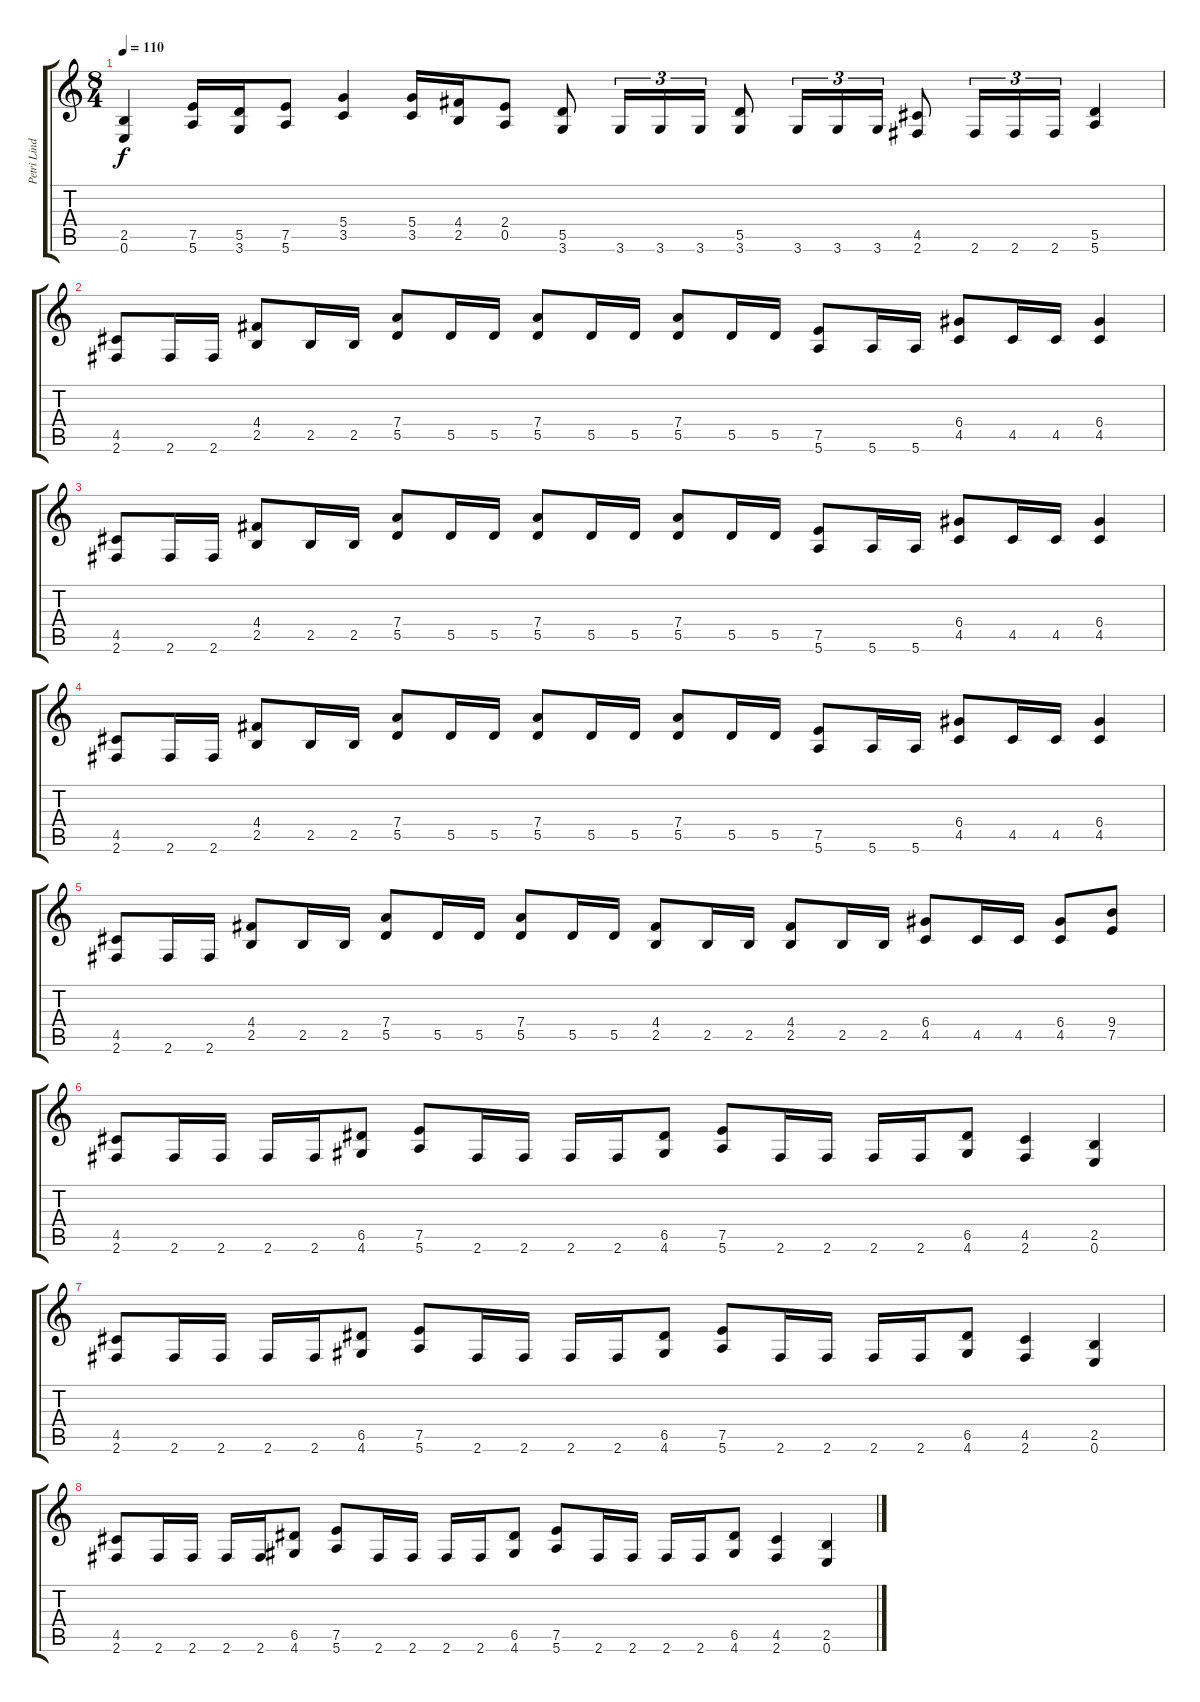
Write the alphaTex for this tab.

\track ("Petri Lindroos" "Petri Lind") {instrument distortionguitar}
\staff {score tabs}
\tuning (E4 B3 G3 D3 A2 E2) {hide}
\ts (8 4)
\tempo 110
\clef g2
\ks c
(2.5 0.6).4{dy f} (7.5 5.6).16 (5.5 3.6).16 (7.5 5.6).8 (5.4 3.5).4 (5.4 3.5).16 (4.4 2.5).16 (2.4 0.5).8 (5.5 3.6).8 3.6.16{tu (3 2)} 3.6.16{tu (3 2)} 3.6.16{tu (3 2)} (5.5 3.6).8 3.6.16{tu (3 2)} 3.6.16{tu (3 2)} 3.6.16{tu (3 2)} (4.5 2.6).8 2.6.16{tu (3 2)} 2.6.16{tu (3 2)} 2.6.16{tu (3 2)} (5.5 5.6).4 |
(4.5 2.6).8 2.6.16 2.6.16 (4.4 2.5).8 2.5.16 2.5.16 (7.4 5.5).8 5.5.16 5.5.16 (7.4 5.5).8 5.5.16 5.5.16 (7.4 5.5).8 5.5.16 5.5.16 (7.5 5.6).8 5.6.16 5.6.16 (6.4 4.5).8 4.5.16 4.5.16 (6.4 4.5).4 |
(4.5 2.6).8 2.6.16 2.6.16 (4.4 2.5).8 2.5.16 2.5.16 (7.4 5.5).8 5.5.16 5.5.16 (7.4 5.5).8 5.5.16 5.5.16 (7.4 5.5).8 5.5.16 5.5.16 (7.5 5.6).8 5.6.16 5.6.16 (6.4 4.5).8 4.5.16 4.5.16 (6.4 4.5).4 |
(4.5 2.6).8 2.6.16 2.6.16 (4.4 2.5).8 2.5.16 2.5.16 (7.4 5.5).8 5.5.16 5.5.16 (7.4 5.5).8 5.5.16 5.5.16 (7.4 5.5).8 5.5.16 5.5.16 (7.5 5.6).8 5.6.16 5.6.16 (6.4 4.5).8 4.5.16 4.5.16 (6.4 4.5).4 |
(4.5 2.6).8 2.6.16 2.6.16 (4.4 2.5).8 2.5.16 2.5.16 (7.4 5.5).8 5.5.16 5.5.16 (7.4 5.5).8 5.5.16 5.5.16 (4.4 2.5).8 2.5.16 2.5.16 (4.4 2.5).8 2.5.16 2.5.16 (6.4 4.5).8 4.5.16 4.5.16 (6.4 4.5).8 (9.4 7.5).8 |
(4.5 2.6).8{balance 0} 2.6.16 2.6.16 2.6.16 2.6.16 (6.5 4.6).8 (7.5 5.6).8 2.6.16 2.6.16 2.6.16 2.6.16 (6.5 4.6).8 (7.5 5.6).8 2.6.16 2.6.16 2.6.16 2.6.16 (6.5 4.6).8 (4.5 2.6).4 (2.5 0.6).4 |
(4.5 2.6).8{balance 10} 2.6.16 2.6.16 2.6.16 2.6.16 (6.5 4.6).8 (7.5 5.6).8 2.6.16 2.6.16 2.6.16 2.6.16 (6.5 4.6).8 (7.5 5.6).8 2.6.16 2.6.16 2.6.16 2.6.16 (6.5 4.6).8 (4.5 2.6).4 (2.5 0.6).4 |
(4.5 2.6).8 2.6.16 2.6.16 2.6.16 2.6.16 (6.5 4.6).8 (7.5 5.6).8 2.6.16 2.6.16 2.6.16 2.6.16 (6.5 4.6).8 (7.5 5.6).8 2.6.16 2.6.16 2.6.16 2.6.16 (6.5 4.6).8 (4.5 2.6).4 (2.5 0.6).4
